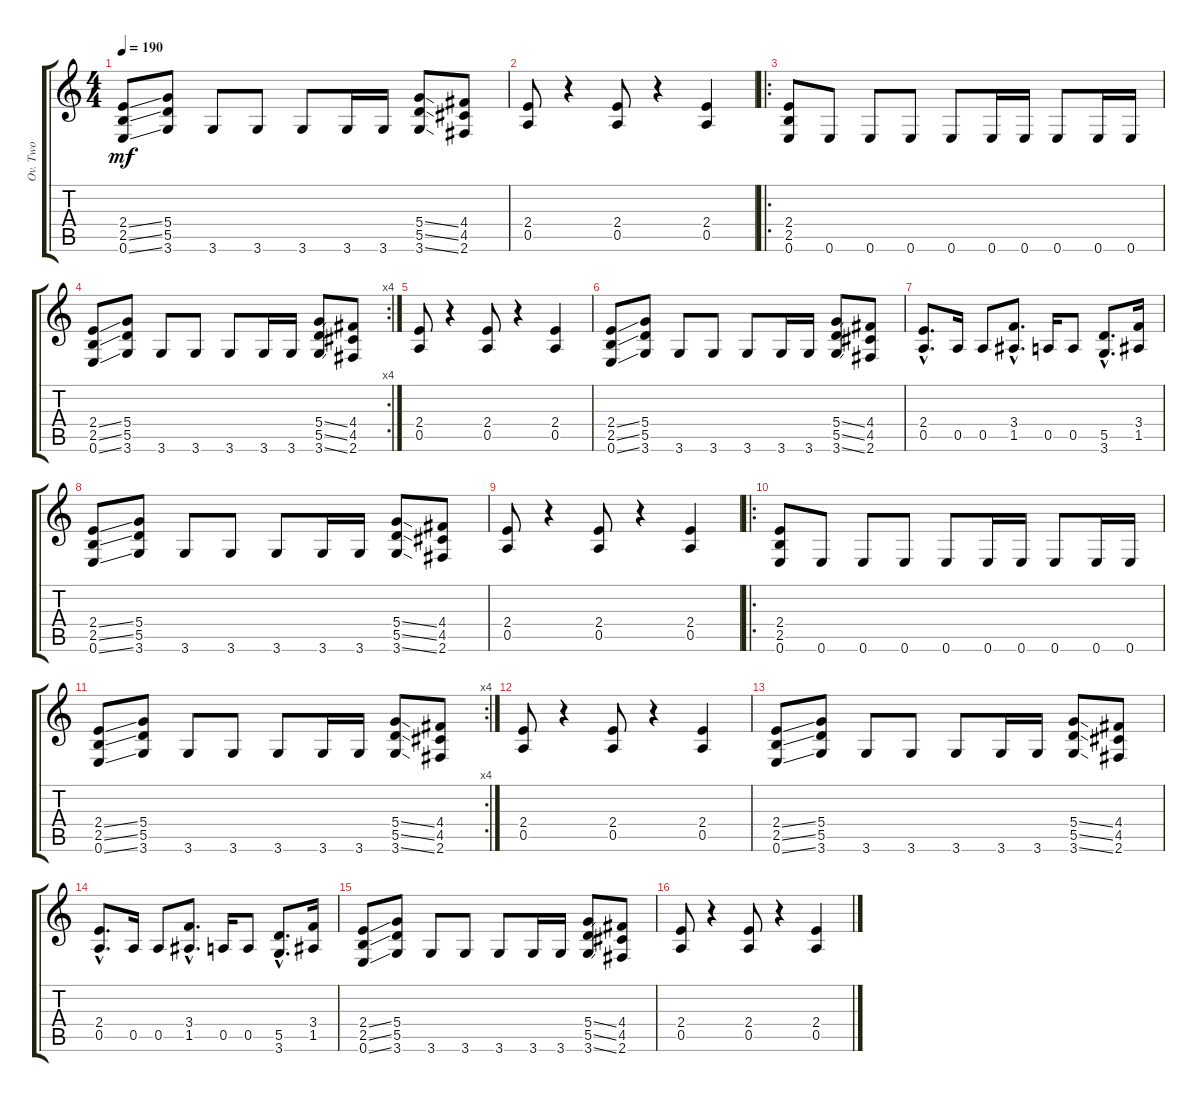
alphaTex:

\track ("Ov. Two" "Ov. Two") {instrument overdrivenguitar}
\staff {score tabs}
\tuning (E4 B3 G3 D3 A2 E2) {hide}
\ts (4 4)
\tempo 190
\clef g2
\ks c
(2.4{ss} 2.5{ss} 0.6{ss}).8{dy mf} (5.4 5.5 3.6).8 3.6.8 3.6.8 3.6.8 3.6.16 3.6.16 (5.4{ss} 5.5{ss} 3.6{ss}).8 (4.4 4.5 2.6).8 |
(2.4 0.5).8 r.4 (2.4 0.5).8 r.4 (2.4 0.5).4 |
\ro
(2.4 2.5 0.6).8 0.6.8 0.6.8 0.6.8 0.6.8 0.6.16 0.6.16 0.6.8 0.6.16 0.6.16 |
\rc 4
(2.4{ss} 2.5{ss} 0.6{ss}).8 (5.4 5.5 3.6).8 3.6.8 3.6.8 3.6.8 3.6.16 3.6.16 (5.4{ss} 5.5{ss} 3.6{ss}).8 (4.4 4.5 2.6).8 |
(2.4 0.5).8 r.4 (2.4 0.5).8 r.4 (2.4 0.5).4 |
(2.4{ss} 2.5{ss} 0.6{ss}).8 (5.4 5.5 3.6).8 3.6.8 3.6.8 3.6.8 3.6.16 3.6.16 (5.4{ss} 5.5{ss} 3.6{ss}).8 (4.4 4.5 2.6).8 |
(2.4{hac} 0.5{hac}).8{d} 0.5.16 0.5.8 (3.4{hac} 1.5{hac}).8{d} 0.5.16 0.5.8 (5.5{hac} 3.6{hac}).8{d} (3.4 1.5).16 |
(2.4{ss} 2.5{ss} 0.6{ss}).8 (5.4 5.5 3.6).8 3.6.8 3.6.8 3.6.8 3.6.16 3.6.16 (5.4{ss} 5.5{ss} 3.6{ss}).8 (4.4 4.5 2.6).8 |
(2.4 0.5).8 r.4 (2.4 0.5).8 r.4 (2.4 0.5).4 |
\ro
(2.4 2.5 0.6).8 0.6.8 0.6.8 0.6.8 0.6.8 0.6.16 0.6.16 0.6.8 0.6.16 0.6.16 |
\rc 4
(2.4{ss} 2.5{ss} 0.6{ss}).8 (5.4 5.5 3.6).8 3.6.8 3.6.8 3.6.8 3.6.16 3.6.16 (5.4{ss} 5.5{ss} 3.6{ss}).8 (4.4 4.5 2.6).8 |
(2.4 0.5).8 r.4 (2.4 0.5).8 r.4 (2.4 0.5).4 |
(2.4{ss} 2.5{ss} 0.6{ss}).8 (5.4 5.5 3.6).8 3.6.8 3.6.8 3.6.8 3.6.16 3.6.16 (5.4{ss} 5.5{ss} 3.6{ss}).8 (4.4 4.5 2.6).8 |
(2.4{hac} 0.5{hac}).8{d} 0.5.16 0.5.8 (3.4{hac} 1.5{hac}).8{d} 0.5.16 0.5.8 (5.5{hac} 3.6{hac}).8{d} (3.4 1.5).16 |
(2.4{ss} 2.5{ss} 0.6{ss}).8 (5.4 5.5 3.6).8 3.6.8 3.6.8 3.6.8 3.6.16 3.6.16 (5.4{ss} 5.5{ss} 3.6{ss}).8 (4.4 4.5 2.6).8 |
(2.4 0.5).8 r.4 (2.4 0.5).8 r.4 (2.4 0.5).4
